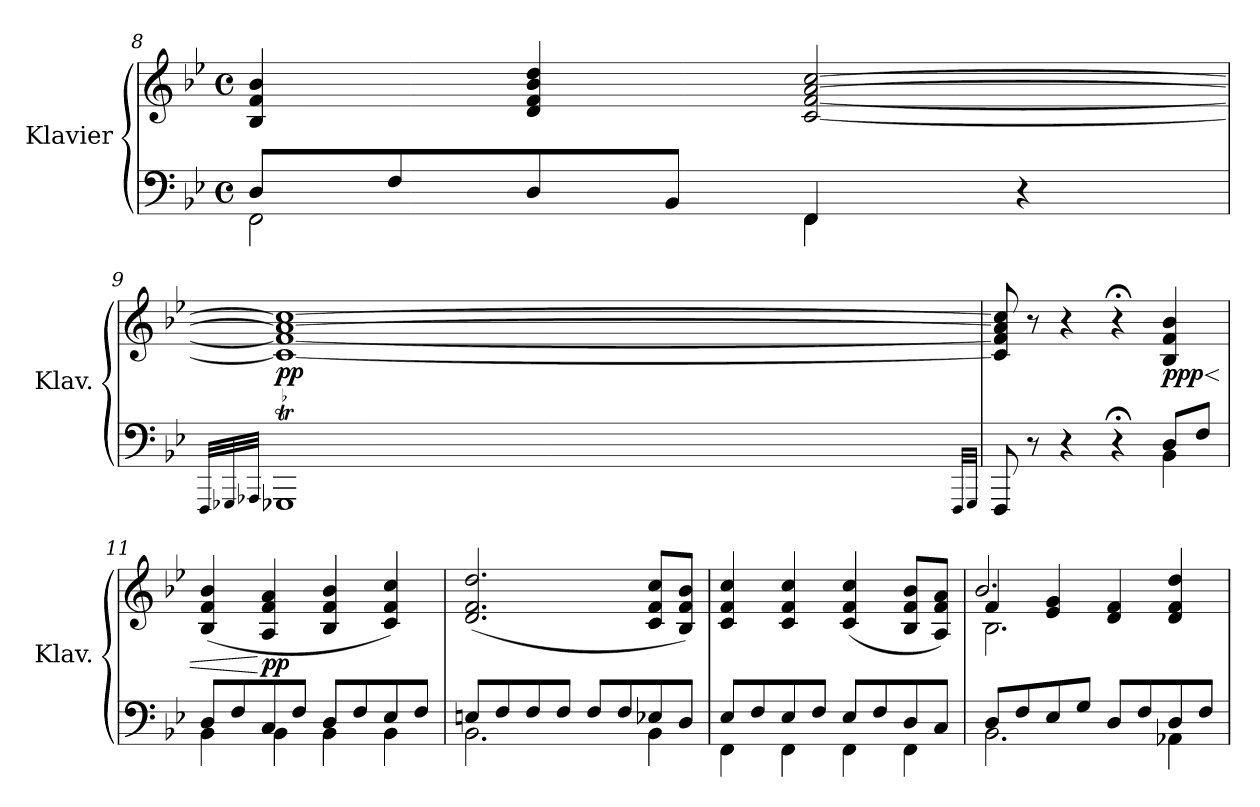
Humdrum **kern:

**kern	**kern	**dynam
*part1	*part1	*part1
*staff2	*staff1	*staff1/2
*I"Klavier	*	*
*I'Klav.	*	*
!!LO:LB:g=z
*clefF4	*clefG2	*
*k[b-e-]	*k[b-e-]	*
*M4/4	*M4/4	*
*met(c)	*met(c)	*
*MM84	*MM84	*
=8	=8	=8
*^	*	*
8D/L	2FF\	4B-/ 4f/ 4b-/	.
8F/	.	.	.
*	*	*MM76	*
8D/	.	4d/ 4f/ 4b-/ 4dd/	.
8BB-/J	.	.	.
*	*	*MM66	*
4FF/	4FF\	[2c/ [2f/ [2a/ [2cc/	.
4r	4ryy	.	.
=9	=9	=9	=9
*	*	*MM50	*
32qFFF/LLL	.	.	.
32qGGG-X/	.	.	.
32qAAA-X/JJJ	.	.	.
!	!	!	!LO:DY:a=2
1GGG-T	32FFF!yy	1c_ 1f_ 1a_ 1cc_	pp
.	32GGG-!yy	.	.
.	32AAA-!yy	.	.
.	32GGG-!yy	.	.
.	32FFF!yy	.	.
.	32GGG-!yy	.	.
.	32FFF!yy	.	.
.	32GGG-!yy	.	.
.	32FFF!yy	.	.
.	32GGG-!yy	.	.
.	32FFF!yy	.	.
.	32GGG-!yy	.	.
.	32FFF!yy	.	.
.	32GGG-!yy	.	.
.	32FFF!yy	.	.
.	32GGG-!yy	.	.
.	32FFF!yy	.	.
.	32GGG-!yy	.	.
.	32FFF!yy	.	.
.	32GGG-!yy	.	.
.	32FFF!yy	.	.
.	32GGG-!yy	.	.
.	32FFF!yy	.	.
.	32GGG-!yy	.	.
.	32FFF!yy	.	.
.	32GGG-!yy	.	.
.	32FFF!yy	.	.
.	32GGG-!yy	.	.
.	32FFF!yy	.	.
.	32GGG-!yy	.	.
.	32FFF!yy	.	.
.	32GGG-!yy	.	.
32qFFF/LLL	.	.	.
32qGGG-/JJJ	.	.	.
=10	=10	=10	=10
8FFF/	2.ryy	8c/] 8f/] 8a/] 8cc/]	.
8r	.	8r	.
*	*	*MM30	*
4r	.	4r	.
*	*	*MM20	*
4r;<	.	4r;<	.
*	*	*MM88	*
!	!	!	!LO:HP:b
!	!	!	!LO:DY:n=1:b
8D/L	4BB-\	4B-/ 4f/ 4b-/	< ppp
8F/J	.	.	.
=11	=11	=11	=11
8D/L	4BB-\	(4B-/ 4f/ 4b-/	.
8F/	.	.	.
*	*	*MM98	*
!	!	!	!LO:DY:n=1:b
8C/	4BB-\	4A/ 4f/ 4a/	[ pp
8F/J	.	.	.
8D/L	4BB-\	4B-/ 4f/ 4b-/	.
8F/	.	.	.
8E-/	4BB-\	4c/ 4f/ 4cc/)	.
8F/J	.	.	.
=12	=12	=12	=12
*	*	*MM102	*
8En/L	2.BB-\	(2.d/ 2.f/ 2.dd/	.
8F/	.	.	.
8F/	.	.	.
8F/J	.	.	.
8F/L	.	.	.
8F/	.	.	.
*	*	*MM98	*
8E-X/	4BB-\	8c/ 8f/ 8cc/L	.
8D/J	.	8B-/ 8f/ 8b-/J)	.
=13	=13	=13	=13
*	*	*MM94	*
8E-/L	4FF\	4c/ 4f/ 4cc/	.
8F/	.	.	.
8E-/	4FF\	4c/ 4f/ 4cc/	.
8F/J	.	.	.
8E-/L	4FF\	(4c/ 4f/ 4cc/	.
8F/	.	.	.
8D/	4FF\	8B-/ 8f/ 8b-/L	.
8C/J	.	8A/ 8f/ 8a/J)	.
=14	=14	=14	=14
*	*	*^	*
*	*	*	*^	*
8D/L	2.BB-\	4f/	2.B-\	2.b-/	.
8F/	.	.	.	.	.
8E-/	.	4e-/ 4g/	.	.	.
8G/J	.	.	.	.	.
8D/L	.	4d/ 4f/	.	.	.
8F/	.	.	.	.	.
*	*	*MM98	*	*	*
8D/	4AA-X\	4d/ 4f/ 4dd/	4ryy	4ryy	.
8F/J	.	.	.	.	.
*v	*v	*	*	*	*
*	*v	*v	*v	*
=	=	=
*-	*-	*-
